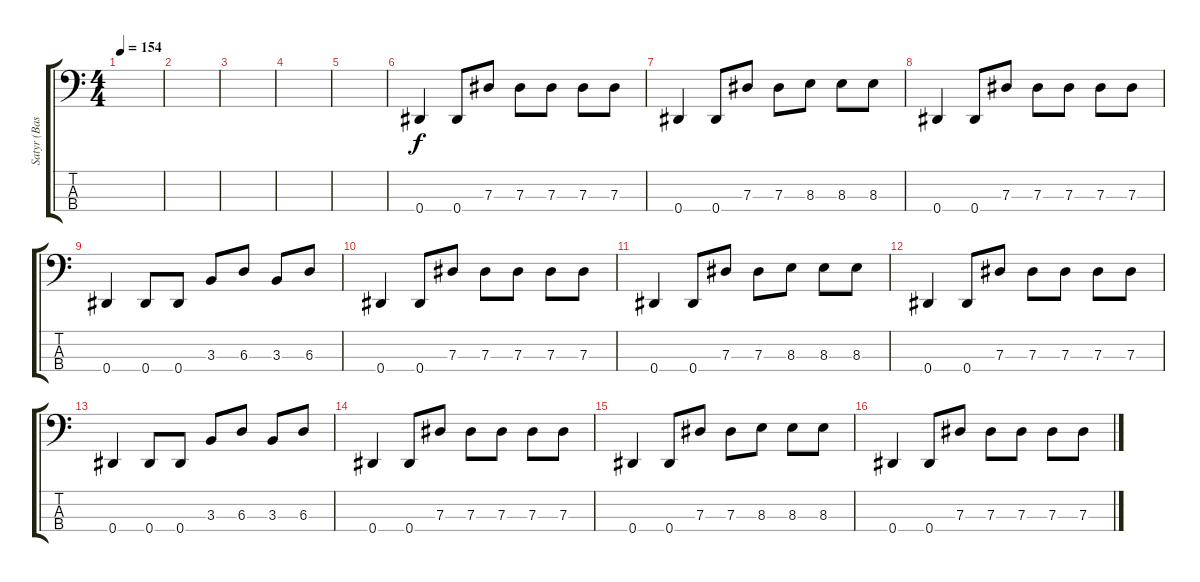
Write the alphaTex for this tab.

\track ("Satyr (Bass)" "Satyr (Bas") {instrument electricbassfinger}
\staff {score tabs}
\tuning (Gb2 Db2 Ab1 Eb1) {hide}
\ts (4 4)
\tempo 154
\clef f4
\ks c
|
|
|
|
|
0.4.4 0.4.8 7.3.8 7.3.8 7.3.8 7.3.8 7.3.8 |
0.4.4 0.4.8 7.3.8 7.3.8 8.3.8 8.3.8 8.3.8 |
0.4.4 0.4.8 7.3.8 7.3.8 7.3.8 7.3.8 7.3.8 |
0.4.4 0.4.8 0.4.8 3.3.8 6.3.8 3.3.8 6.3.8 |
0.4.4 0.4.8 7.3.8 7.3.8 7.3.8 7.3.8 7.3.8 |
0.4.4 0.4.8 7.3.8 7.3.8 8.3.8 8.3.8 8.3.8 |
0.4.4 0.4.8 7.3.8 7.3.8 7.3.8 7.3.8 7.3.8 |
0.4.4 0.4.8 0.4.8 3.3.8 6.3.8 3.3.8 6.3.8 |
0.4.4 0.4.8 7.3.8 7.3.8 7.3.8 7.3.8 7.3.8 |
0.4.4 0.4.8 7.3.8 7.3.8 8.3.8 8.3.8 8.3.8 |
0.4.4 0.4.8 7.3.8 7.3.8 7.3.8 7.3.8 7.3.8
